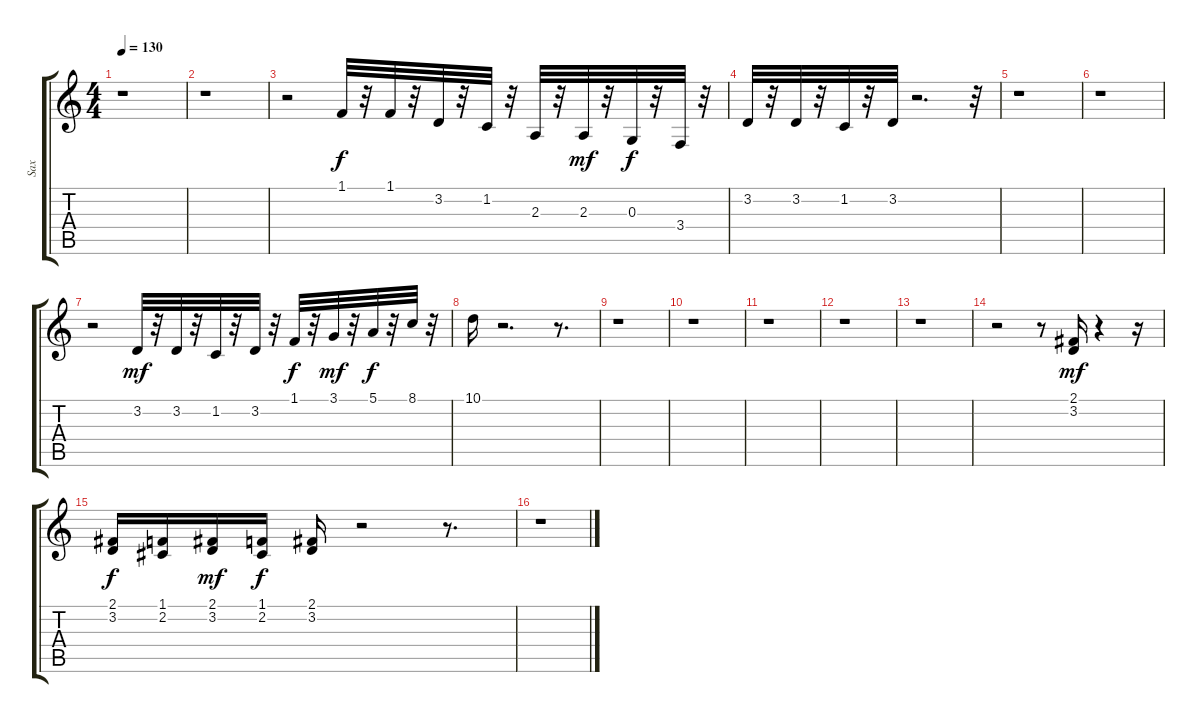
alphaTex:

\track ("Sax" "Sax") {instrument tenorsax}
\staff {score tabs}
\tuning (E4 B3 G3 D3 A2 E2) {hide}
\ts (4 4)
\tempo 130
\clef g2
\ks c
r.1{dy ff} |
r.1 |
r.2 1.1.32{dy f} r.32 1.1.32 r.32 3.2.32 r.32 1.2.32 r.32 2.3.32 r.32 2.3.32{dy mf} r.32 0.3.32{dy f} r.32 3.4.32 r.32 |
3.2.32 r.32 3.2.32 r.32 1.2.32 r.32 3.2.32 r.2{d} r.32 |
r.1 |
r.1 |
r.2 3.2.32{dy mf} r.32 3.2.32 r.32 1.2.32 r.32 3.2.32 r.32 1.1.32{dy f} r.32 3.1.32{dy mf} r.32 5.1.32{dy f} r.32 8.1.32 r.32 |
10.1.16 r.2{d} r.8{d} |
r.1 |
r.1 |
r.1 |
r.1 |
r.1 |
r.2 r.8 (2.1 3.2).16{dy mf} r.4 r.16 |
(2.1 3.2).16{dy f} (1.1 2.2).16 (2.1 3.2).16{dy mf} (1.1 2.2).16{dy f} (2.1 3.2).16 r.2 r.8{d} |
r.1
